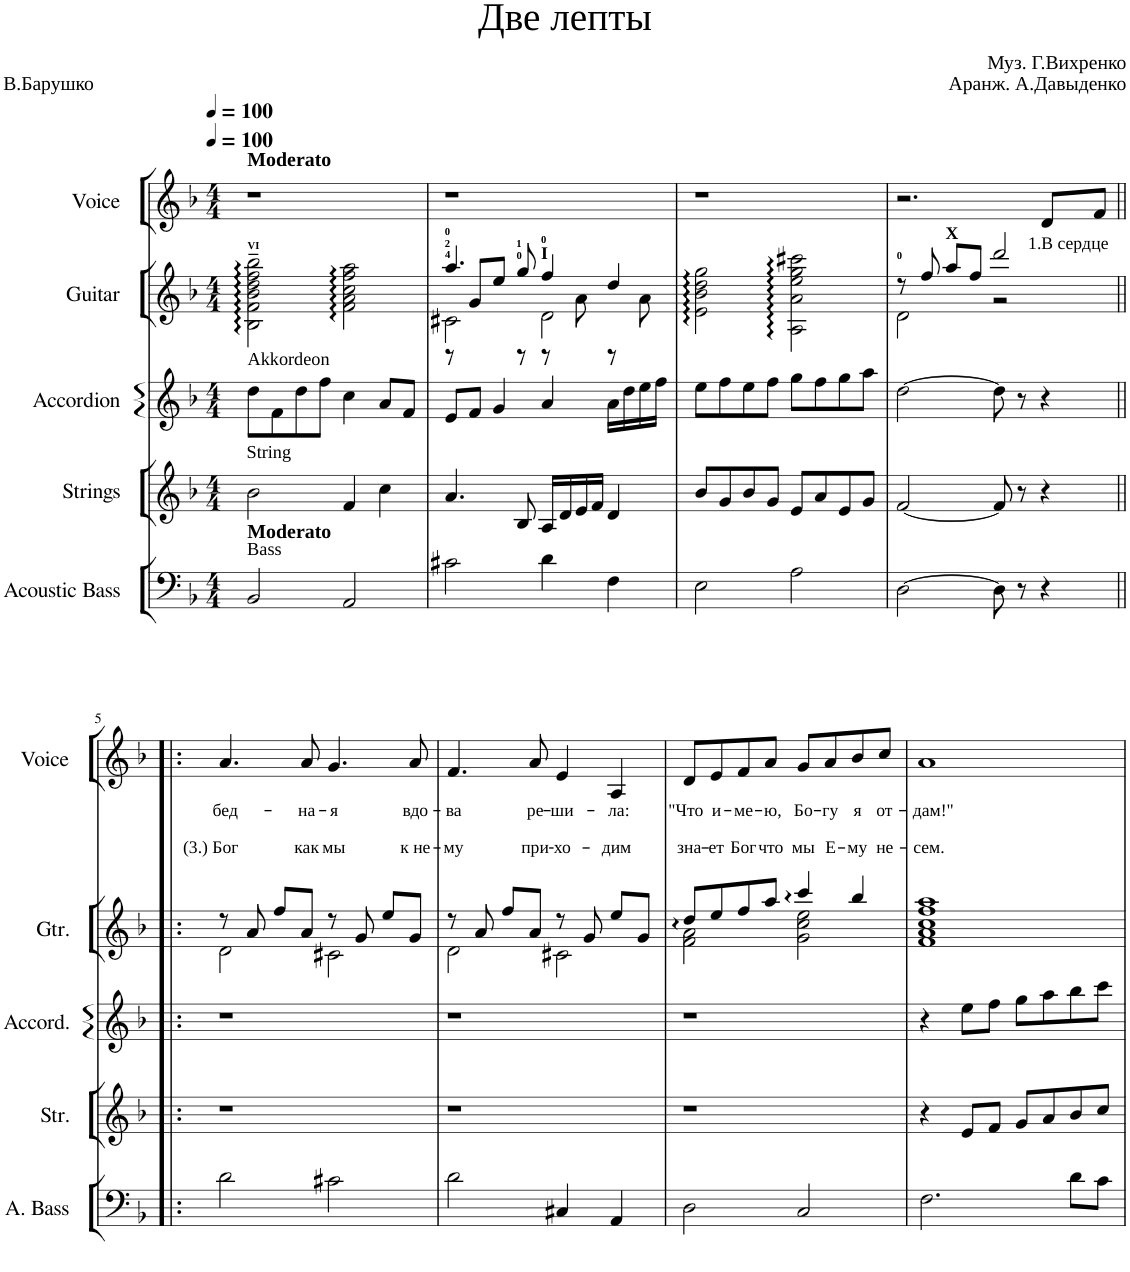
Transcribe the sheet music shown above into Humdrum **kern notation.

**kern	**kern	**kern	**kern	**kern	**text	**text	**text
*part5	*part4	*part3	*part2	*part1	*part1	*part1	*part1
*staff5	*staff4	*staff3	*staff2	*staff1	*staff1	*staff1	*staff1
*I"Acoustic Bass	*I"Strings	*I"Accordion	*I"Guitar	*I"Voice	*	*	*
*I'A. Bass	*I'Str.	*I'Accord.	*I'Gtr.	*I'Voice	*	*	*
*clefF4	*clefG2	*clefG2	*clefG2	*clefG2	*	*	*
*Trd7c12	*	*	*Trd7c12	*	*	*	*
*k[b-]	*k[b-]	*k[b-]	*k[b-]	*k[b-]	*	*	*
*d:	*d:	*d:	*d:	*d:	*	*	*
*M4/4	*M4/4	*M4/4	*M4/4	*M4/4	*	*	*
*MM100	*MM100	*MM100	*MM100	*MM100	*	*	*
=1	=1	=1	=1	=1	=1	=1	=1
!	!	!	!	!LO:TX:a:B:t=Moderato	!	!	!
!	!	!	!LO:TX:a:B:t=VI	!	!	!	!
!	!	!LO:TX:a:t=Akkordeon	!	!	!	!	!
!	!LO:TX:a:t=String	!	!	!	!	!	!
!LO:TX:a:t=Bass	!	!	!	!	!	!	!
!LO:TX:a:B:t=Moderato	!	!	!	!	!	!	!
2BB-/	2b-\	8dd\L	2B-\~ 2f\~ 2b-\~ 2dd\~ 2ff\~ 2bb-\~	1r	.	.	.
.	.	8f\	.	.	.	.	.
.	.	8dd\	.	.	.	.	.
.	.	8ff\J	.	.	.	.	.
2AA/	4f/	4cc\	2f\ 2a\ 2cc\ 2ff\ 2aa\	.	.	.	.
.	4cc\	8a/L	.	.	.	.	.
.	.	8f/J	.	.	.	.	.
=2	=2	=2	=2	=2	=2	=2	=2
*	*	*	*^	*	*	*	*
*	*	*	*	*^	*	*	*	*
!	!	!	!LO:TX:a:B:t=4	!	!	!	!	!	!
!	!	!	!LO:TX:a:B:t=2	!	!	!	!	!	!
!	!	!	!LO:TX:a:B:t=0	!	!	!	!	!	!
2c#X\	4.a/	8e/L	4.aa/	2c#X\	8r	1r	.	.	.
.	.	8f/J	.	.	8g/L	.	.	.	.
.	.	4g/	.	.	8ee/J	.	.	.	.
!	!	!	!LO:TX:a:B:t=0	!	!	!	!	!	!
!	!	!	!LO:TX:a:B:t=1	!	!	!	!	!	!
.	8B-/	.	8gg/	.	8r	.	.	.	.
!	!	!	!LO:TX:a:B:t=I	!	!	!	!	!	!
!	!	!	!LO:TX:a:B:t=0	!	!	!	!	!	!
4d\	16A/LL	4a/	4ff/	2d\	8r	.	.	.	.
.	16d/	.	.	.	.	.	.	.	.
.	16e/	.	.	.	8a\	.	.	.	.
.	16f/JJ	.	.	.	.	.	.	.	.
4F\	4d/	16a\LL	4dd/	.	8r	.	.	.	.
.	.	16dd\	.	.	.	.	.	.	.
.	.	16ee\	.	.	8a\	.	.	.	.
.	.	16ff\JJ	.	.	.	.	.	.	.
*	*	*	*v	*v	*v	*	*	*	*
=3	=3	=3	=3	=3	=3	=3	=3
2E\	8b-/L	8ee\L	2e\ 2b-\ 2dd\ 2gg\	1r	.	.	.
.	8g/	8ff\	.	.	.	.	.
.	8b-/	8ee\	.	.	.	.	.
.	8g/J	8ff\J	.	.	.	.	.
2A\	8e/L	8gg\L	2A\ 2a\ 2ee\ 2gg\ 2ccc#X\	.	.	.	.
.	8a/	8ff\	.	.	.	.	.
.	8e/	8gg\	.	.	.	.	.
.	8g/J	8aa\J	.	.	.	.	.
=4	=4	=4	=4	=4	=4	=4	=4
*	*	*	*^	*	*	*	*
!	!	!	!LO:TX:a:B:t=0	!	!	!	!	!
[>2D\	[<2f/	[>2dd\	8r	2d\	2.r	.	.	.
.	.	.	8ff/	.	.	.	.	.
!	!	!	!LO:TX:a:B:t=X	!	!	!	!	!
.	.	.	8aa/L	.	.	.	.	.
.	.	.	8ff/J	.	.	.	.	.
8D\]	8f/]	8dd\]	2ddd/	2r	.	.	.	.
8r	8r	8r	.	.	.	.	.	.
!	!	!	!	!	!	!LO:LY:b	!	!
4r	4r	4r	.	.	8d/L	1.В серд	.	.
!	!	!	!	!	!	!LO:LY:b	!	!
.	.	.	.	.	8f/J	це	.	.
!!LO:LB:g=z
=5!|:	=5!|:	=5!|:	=5!|:	=5!|:	=5!|:	=5!|:	=5!|:	=5!|:
!	!	!	!	!	!	!LO:LY:b	!	!LO:LY:b
2d\	1r	1r	8r	2d\	4.a/	бед-	.	(3.) Бог
.	.	.	8a/	.	.	.	.	.
.	.	.	8ff/L	.	.	.	.	.
!	!	!	!	!	!	!LO:LY:b	!	!LO:LY:b
.	.	.	8a/J	.	8a/	-на-	.	как
!	!	!	!	!	!	!LO:LY:b	!	!LO:LY:b
2c#X\	.	.	8r	2c#X\	4.g/	-я	.	мы
.	.	.	8g/	.	.	.	.	.
.	.	.	8ee/L	.	.	.	.	.
!	!	!	!	!	!	!LO:LY:b	!	!LO:LY:b
.	.	.	8g/J	.	8a/	вдо-	.	к не-
=6	=6	=6	=6	=6	=6	=6	=6	=6
!	!	!	!	!	!	!LO:LY:b	!	!LO:LY:b
2d\	1r	1r	8r	2d\	4.f/	-ва	.	-му
.	.	.	8a/	.	.	.	.	.
.	.	.	8ff/L	.	.	.	.	.
!	!	!	!	!	!	!LO:LY:b	!	!LO:LY:b
.	.	.	8a/J	.	8a/	ре-	.	при-
!	!	!	!	!	!	!LO:LY:b	!	!LO:LY:b
4C#X/	.	.	8r	2c#X\	4e/	-ши-	.	-хо-
.	.	.	8g/	.	.	.	.	.
!	!	!	!	!	!	!LO:LY:b	!	!LO:LY:b
4AA/	.	.	8ee/L	.	4A/	-ла:	.	-дим
.	.	.	8g/J	.	.	.	.	.
=7	=7	=7	=7	=7	=7	=7	=7	=7
!	!	!	!	!	!	!LO:LY:b	!	!LO:LY:b
2D\	1r	1r	8dd/L	2f\ 2a\	8d/L	"Что	.	зна-
!	!	!	!	!	!	!LO:LY:b	!	!LO:LY:b
.	.	.	8ee/	.	8e/	и-	.	-ет
!	!	!	!	!	!	!LO:LY:b	!	!LO:LY:b
.	.	.	8ff/	.	8f/	-ме-	.	Бог
!	!	!	!	!	!	!LO:LY:b	!	!LO:LY:b
.	.	.	8aa/J	.	8a/J	-ю,	.	что
!	!	!	!	!	!	!LO:LY:b	!	!LO:LY:b
2C/	.	.	4ccc/	2g\ 2cc\ 2ee\	8g/L	Бо-	.	мы
!	!	!	!	!	!	!LO:LY:b	!	!LO:LY:b
.	.	.	.	.	8a/	-гу	.	Е-
!	!	!	!	!	!	!LO:LY:b	!	!LO:LY:b
.	.	.	4bb-/	.	8b-/	я	.	-му
!	!	!	!	!	!	!LO:LY:b	!	!LO:LY:b
.	.	.	.	.	8cc/J	от-	.	не-
*	*	*	*v	*v	*	*	*	*
=8	=8	=8	=8	=8	=8	=8	=8
!	!	!	!	!	!LO:LY:b	!	!LO:LY:b
2.F\	4r	4r	1f 1a 1cc 1ff 1aa	1a	-дам!"	.	-сем.
.	8e/L	8ee\L	.	.	.	.	.
.	8f/J	8ff\J	.	.	.	.	.
.	8g/L	8gg\L	.	.	.	.	.
.	8a/	8aa\	.	.	.	.	.
8d\L	8b-/	8bb-\	.	.	.	.	.
8c\J	8cc/J	8ccc\J	.	.	.	.	.
=	=	=	=	=	=	=	=
*-	*-	*-	*-	*-	*-	*-	*-
